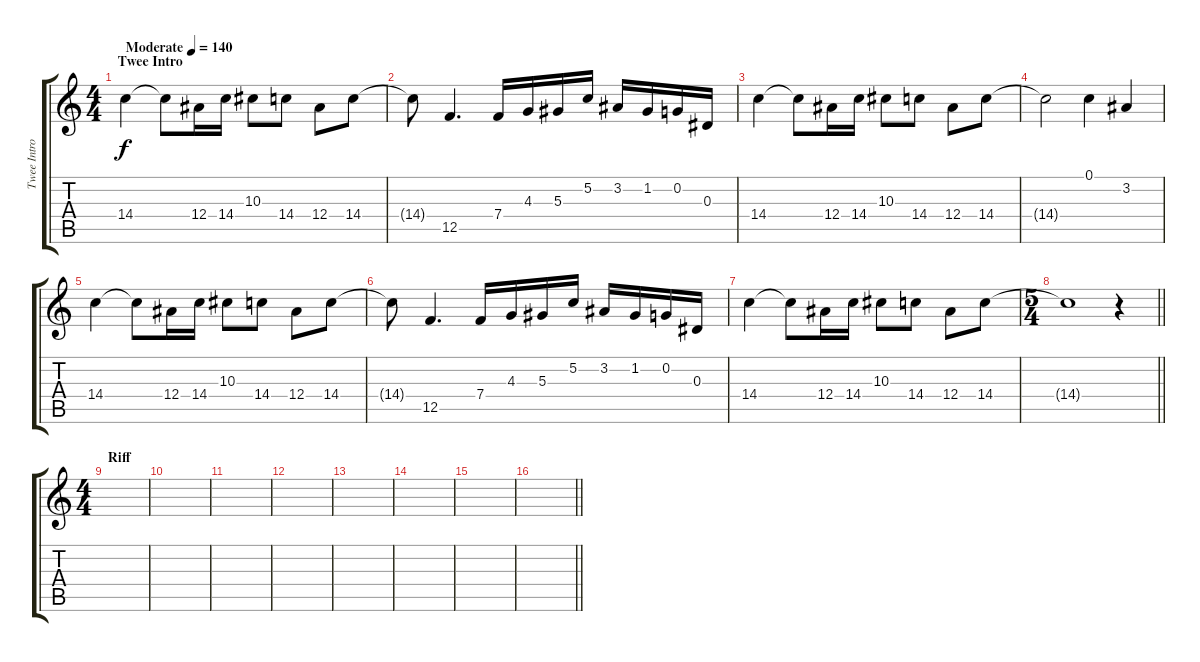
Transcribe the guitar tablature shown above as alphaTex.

\track ("Twee Intro Lead" "Twee Intro") {instrument acousticguitarsteel}
\staff {score tabs}
\tuning (C4 G3 Eb3 Bb2 F2 C2) {hide}
\ts (4 4)
\section ("" "Twee Intro")
\tempo (140 "Moderate")
\clef g2
\ks c
14.4.4{dy f instrument acousticguitarsteel} 14.4{t}.8 12.4.16 14.4.16 10.3.8 14.4.8 12.4.8 14.4.8 |
14.4{t}.8 12.5.4{d} 7.4.16 4.3.16 5.3.16 5.2.16 3.2.16 1.2.16 0.2.16 0.3.16 |
14.4.4 14.4{t}.8 12.4.16 14.4.16 10.3.8 14.4.8 12.4.8 14.4.8 |
14.4{t}.2 0.1.4 3.2.4 |
14.4.4 14.4{t}.8 12.4.16 14.4.16 10.3.8 14.4.8 12.4.8 14.4.8 |
14.4{t}.8 12.5.4{d} 7.4.16 4.3.16 5.3.16 5.2.16 3.2.16 1.2.16 0.2.16 0.3.16 |
14.4.4 14.4{t}.8 12.4.16 14.4.16 10.3.8 14.4.8 12.4.8 14.4.8 |
\ts (5 4)
\barLineRight lightlight
14.4{t}.1 r.4 |
\ts (4 4)
\section ("" "Riff")
|
|
|
|
|
|
|
\barLineRight lightlight
